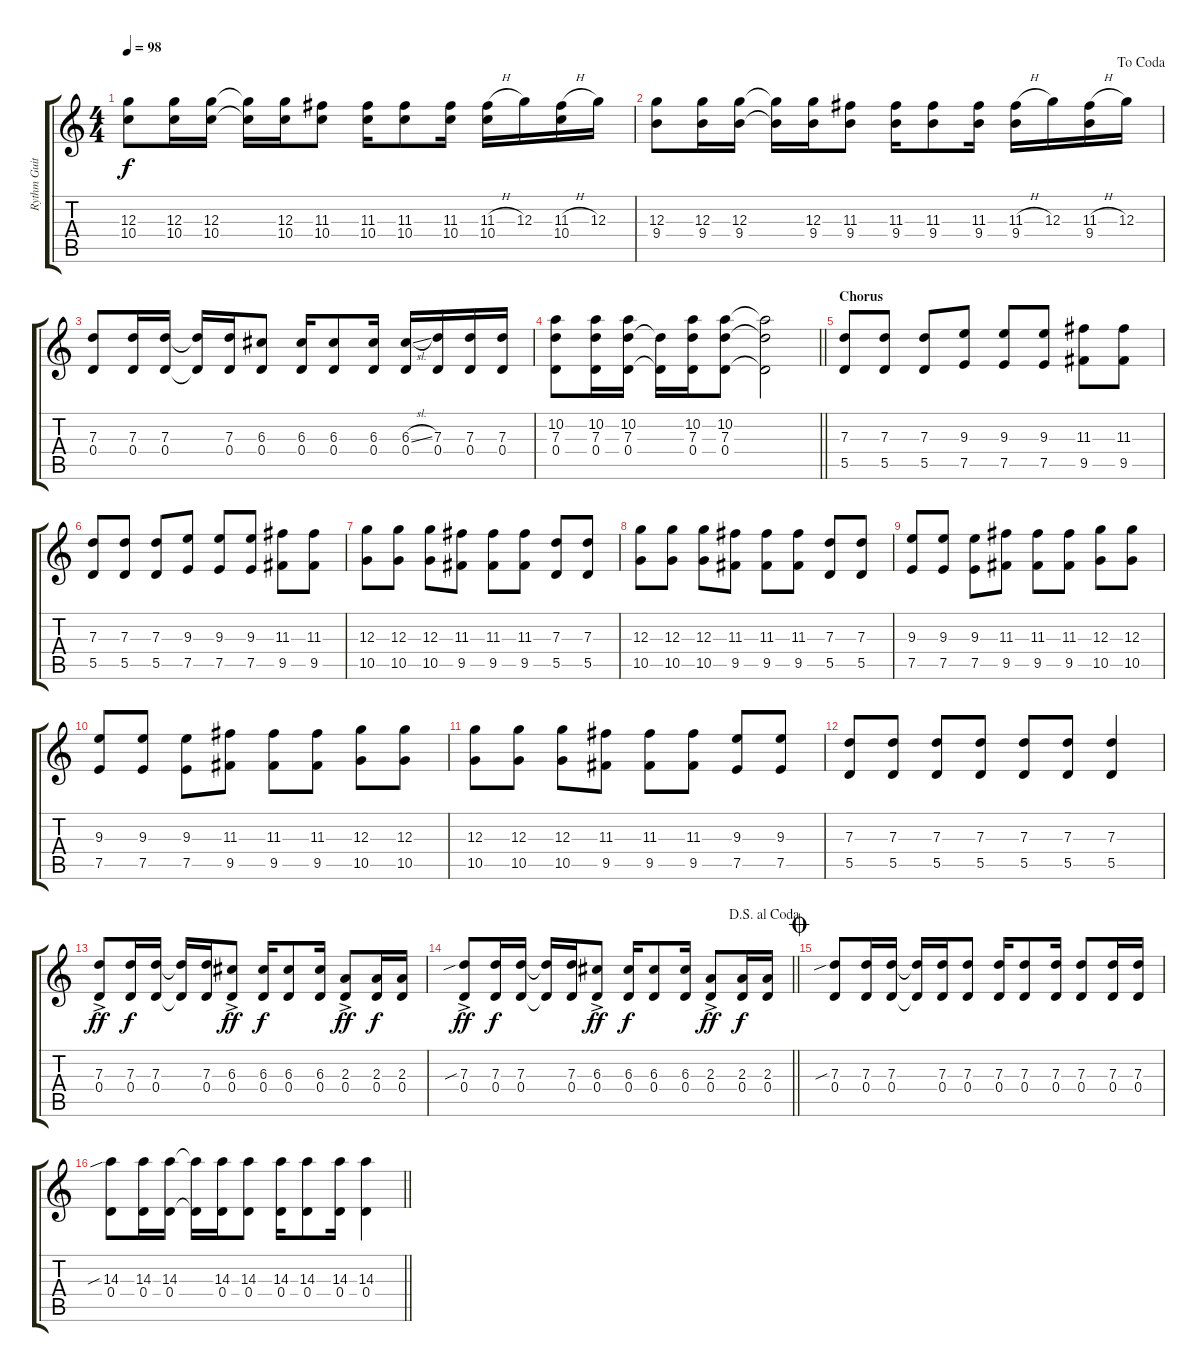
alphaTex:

\track ("Rythm Guitar1" "Rythm Guit") {instrument overdrivenguitar}
\staff {score tabs}
\tuning (E4 B3 G3 D3 A2 D2) {hide}
\ts (4 4)
\tempo 98
\clef g2
\ks c
(12.3 10.4).8{dy f} (12.3 10.4).16 (12.3 10.4).16 (12.3{t} 10.4{t}).16 (12.3 10.4).16 (11.3 10.4).8 (11.3 10.4).16 (11.3 10.4).8 (11.3 10.4).16 (11.3{h} 10.4).16 12.3.16 (11.3{h} 10.4).16 12.3.16 |
\jump dacoda
(12.3 9.4).8 (12.3 9.4).16 (12.3 9.4).16 (12.3{t} 9.4{t}).16 (12.3 9.4).16 (11.3 9.4).8 (11.3 9.4).16 (11.3 9.4).8 (11.3 9.4).16 (11.3{h} 9.4).16 12.3.16 (11.3{h} 9.4).16 12.3.16 |
(7.3 0.4).8 (7.3 0.4).16 (7.3 0.4).16 (7.3{t} 0.4{t}).16 (7.3 0.4).16 (6.3 0.4).8 (6.3 0.4).16 (6.3 0.4).8 (6.3 0.4).16 (6.3{sl} 0.4).16 (7.3 0.4).16 (7.3 0.4).16 (7.3 0.4).16 |
\barLineRight lightlight
(10.2 7.3 0.4).8 (10.2 7.3 0.4).16 (10.2 7.3 0.4).16 (7.3{t} 0.4{t}).16 (10.2 7.3 0.4).16 (10.2 7.3 0.4).8 (10.2{t} 7.3{t} 0.4{t}).2 |
\section ("" "Chorus")
(7.3 5.5).8 (7.3 5.5).8 (7.3 5.5).8 (9.3 7.5).8 (9.3 7.5).8 (9.3 7.5).8 (11.3 9.5).8 (11.3 9.5).8 |
(7.3 5.5).8 (7.3 5.5).8 (7.3 5.5).8 (9.3 7.5).8 (9.3 7.5).8 (9.3 7.5).8 (11.3 9.5).8 (11.3 9.5).8 |
(12.3 10.5).8 (12.3 10.5).8 (12.3 10.5).8 (11.3 9.5).8 (11.3 9.5).8 (11.3 9.5).8 (7.3 5.5).8 (7.3 5.5).8 |
(12.3 10.5).8 (12.3 10.5).8 (12.3 10.5).8 (11.3 9.5).8 (11.3 9.5).8 (11.3 9.5).8 (7.3 5.5).8 (7.3 5.5).8 |
(9.3 7.5).8 (9.3 7.5).8 (9.3 7.5).8 (11.3 9.5).8 (11.3 9.5).8 (11.3 9.5).8 (12.3 10.5).8 (12.3 10.5).8 |
(9.3 7.5).8 (9.3 7.5).8 (9.3 7.5).8 (11.3 9.5).8 (11.3 9.5).8 (11.3 9.5).8 (12.3 10.5).8 (12.3 10.5).8 |
(12.3 10.5).8 (12.3 10.5).8 (12.3 10.5).8 (11.3 9.5).8 (11.3 9.5).8 (11.3 9.5).8 (9.3 7.5).8 (9.3 7.5).8 |
(7.3 5.5).8 (7.3 5.5).8 (7.3 5.5).8 (7.3 5.5).8 (7.3 5.5).8 (7.3 5.5).8 (7.3 5.5).4 |
(7.3{ac} 0.4).8{dy ff} (7.3 0.4).16{dy f} (7.3 0.4).16 (7.3{t} 0.4{t}).16 (7.3 0.4).16 (6.3{ac} 0.4).8{dy ff} (6.3 0.4).16{dy f} (6.3 0.4).8 (6.3 0.4).16 (2.3{ac} 0.4).8{dy ff} (2.3 0.4).16{dy f} (2.3 0.4).16 |
\jump dalsegnoalcoda
\barLineRight lightlight
(7.3{sib ac} 0.4).8{dy ff} (7.3 0.4).16{dy f} (7.3 0.4).16 (7.3{t} 0.4{t}).16 (7.3 0.4).16 (6.3{ac} 0.4).8{dy ff} (6.3 0.4).16{dy f} (6.3 0.4).8 (6.3 0.4).16 (2.3{ac} 0.4).8{dy ff} (2.3 0.4).16{dy f} (2.3 0.4).16 |
\jump coda
(7.3{sib} 0.4).8 (7.3 0.4).16 (7.3 0.4).16 (7.3{t} 0.4{t}).16 (7.3 0.4).16 (7.3 0.4).8 (7.3 0.4).16 (7.3 0.4).8 (7.3 0.4).16 (7.3 0.4).8 (7.3 0.4).16 (7.3 0.4).16 |
\barLineRight lightlight
(14.3{sib} 0.4).8 (14.3 0.4).16 (14.3 0.4).16 (14.3{t} 0.4{t}).16 (14.3 0.4).16 (14.3 0.4).8 (14.3 0.4).16 (14.3 0.4).8 (14.3 0.4).16 (14.3 0.4).4
